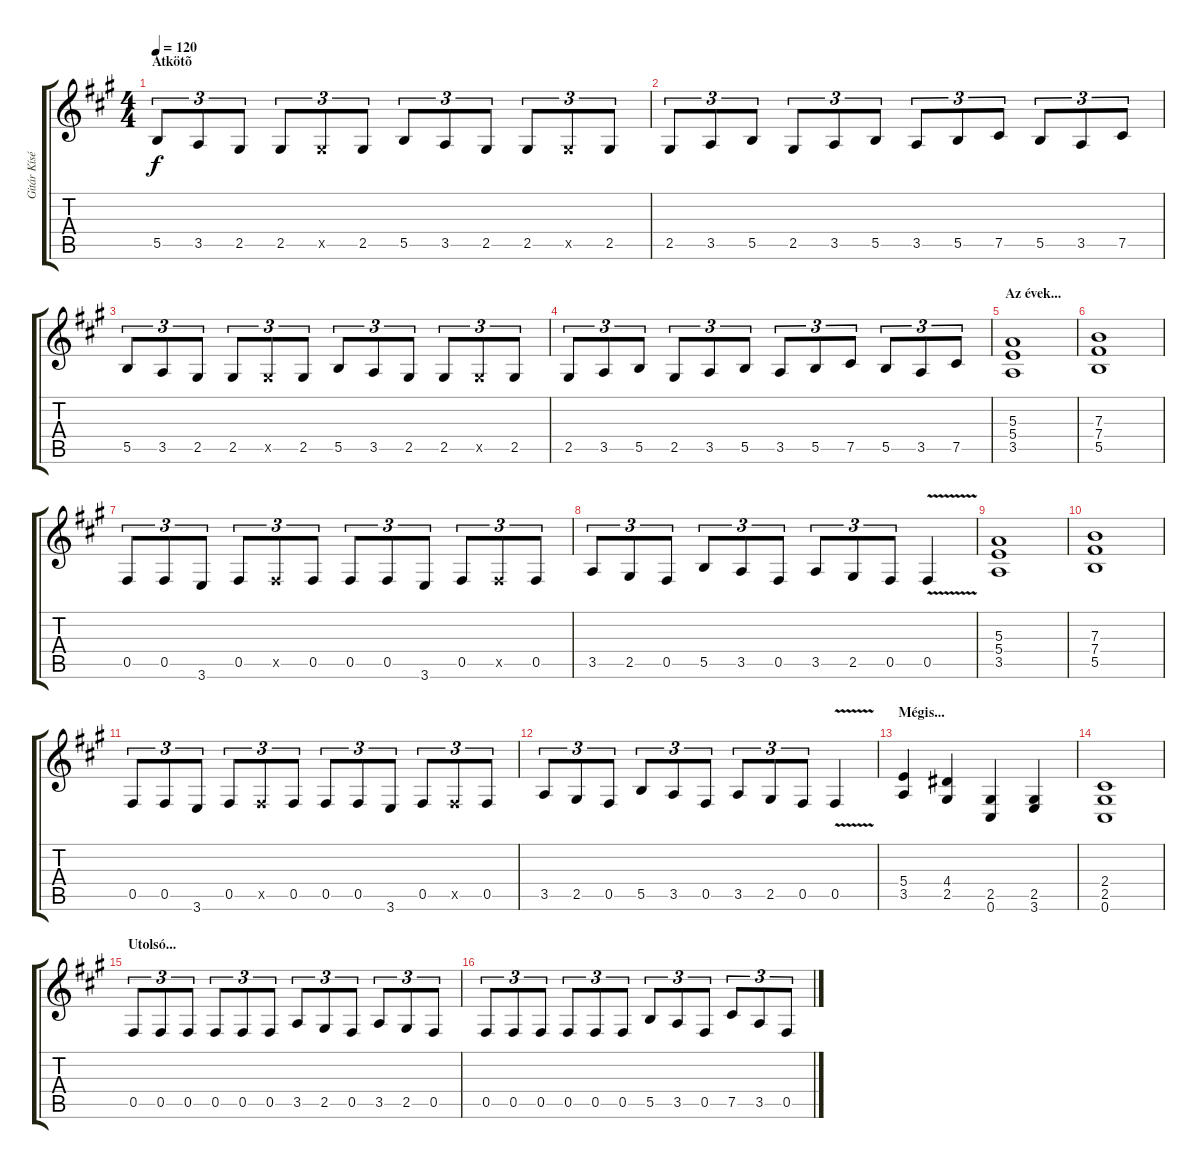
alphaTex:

\track ("Gitár Kíséret 1" "Gitár Kísé") {instrument distortionguitar}
\staff {score tabs}
\tuning (Db4 Ab3 E3 B2 Gb2 Db2) {hide}
\ts (4 4)
\section ("" "Átkötõ")
\tempo 120
\clef g2
\ks a
5.5.8{tu (3 2) dy f} 3.5.8{tu (3 2)} 2.5.8{tu (3 2)} 2.5.8{tu (3 2)} 2.5{x}.8{tu (3 2)} 2.5.8{tu (3 2)} 5.5.8{tu (3 2)} 3.5.8{tu (3 2)} 2.5.8{tu (3 2)} 2.5.8{tu (3 2)} 2.5{x}.8{tu (3 2)} 2.5.8{tu (3 2)} |
2.5.8{tu (3 2)} 3.5.8{tu (3 2)} 5.5.8{tu (3 2)} 2.5.8{tu (3 2)} 3.5.8{tu (3 2)} 5.5.8{tu (3 2)} 3.5.8{tu (3 2)} 5.5.8{tu (3 2)} 7.5.8{tu (3 2)} 5.5.8{tu (3 2)} 3.5.8{tu (3 2)} 7.5.8{tu (3 2)} |
5.5.8{tu (3 2)} 3.5.8{tu (3 2)} 2.5.8{tu (3 2)} 2.5.8{tu (3 2)} 2.5{x}.8{tu (3 2)} 2.5.8{tu (3 2)} 5.5.8{tu (3 2)} 3.5.8{tu (3 2)} 2.5.8{tu (3 2)} 2.5.8{tu (3 2)} 2.5{x}.8{tu (3 2)} 2.5.8{tu (3 2)} |
2.5.8{tu (3 2)} 3.5.8{tu (3 2)} 5.5.8{tu (3 2)} 2.5.8{tu (3 2)} 3.5.8{tu (3 2)} 5.5.8{tu (3 2)} 3.5.8{tu (3 2)} 5.5.8{tu (3 2)} 7.5.8{tu (3 2)} 5.5.8{tu (3 2)} 3.5.8{tu (3 2)} 7.5.8{tu (3 2)} |
\section ("" "Az évek...")
(5.3 5.4 3.5).1 |
(7.3 7.4 5.5).1 |
0.5.8{tu (3 2)} 0.5.8{tu (3 2)} 3.6.8{tu (3 2)} 0.5.8{tu (3 2)} 0.5{x}.8{tu (3 2)} 0.5.8{tu (3 2)} 0.5.8{tu (3 2)} 0.5.8{tu (3 2)} 3.6.8{tu (3 2)} 0.5.8{tu (3 2)} 0.5{x}.8{tu (3 2)} 0.5.8{tu (3 2)} |
3.5.8{tu (3 2)} 2.5.8{tu (3 2)} 0.5.8{tu (3 2)} 5.5.8{tu (3 2)} 3.5.8{tu (3 2)} 0.5.8{tu (3 2)} 3.5.8{tu (3 2)} 2.5.8{tu (3 2)} 0.5.8{tu (3 2)} 0.5{v}.4 |
(5.3 5.4 3.5).1 |
(7.3 7.4 5.5).1 |
0.5.8{tu (3 2)} 0.5.8{tu (3 2)} 3.6.8{tu (3 2)} 0.5.8{tu (3 2)} 0.5{x}.8{tu (3 2)} 0.5.8{tu (3 2)} 0.5.8{tu (3 2)} 0.5.8{tu (3 2)} 3.6.8{tu (3 2)} 0.5.8{tu (3 2)} 0.5{x}.8{tu (3 2)} 0.5.8{tu (3 2)} |
3.5.8{tu (3 2)} 2.5.8{tu (3 2)} 0.5.8{tu (3 2)} 5.5.8{tu (3 2)} 3.5.8{tu (3 2)} 0.5.8{tu (3 2)} 3.5.8{tu (3 2)} 2.5.8{tu (3 2)} 0.5.8{tu (3 2)} 0.5{v}.4 |
\section ("" "Mégis...")
(5.4 3.5).4 (4.4 2.5).4 (2.5 0.6).4 (2.5 3.6).4 |
(2.4 2.5 0.6).1 |
\section ("" "Utolsó...")
0.5.8{tu (3 2)} 0.5.8{tu (3 2)} 0.5.8{tu (3 2)} 0.5.8{tu (3 2)} 0.5.8{tu (3 2)} 0.5.8{tu (3 2)} 3.5.8{tu (3 2)} 2.5.8{tu (3 2)} 0.5.8{tu (3 2)} 3.5.8{tu (3 2)} 2.5.8{tu (3 2)} 0.5.8{tu (3 2)} |
0.5.8{tu (3 2)} 0.5.8{tu (3 2)} 0.5.8{tu (3 2)} 0.5.8{tu (3 2)} 0.5.8{tu (3 2)} 0.5.8{tu (3 2)} 5.5.8{tu (3 2)} 3.5.8{tu (3 2)} 0.5.8{tu (3 2)} 7.5.8{tu (3 2)} 3.5.8{tu (3 2)} 0.5.8{tu (3 2)}
